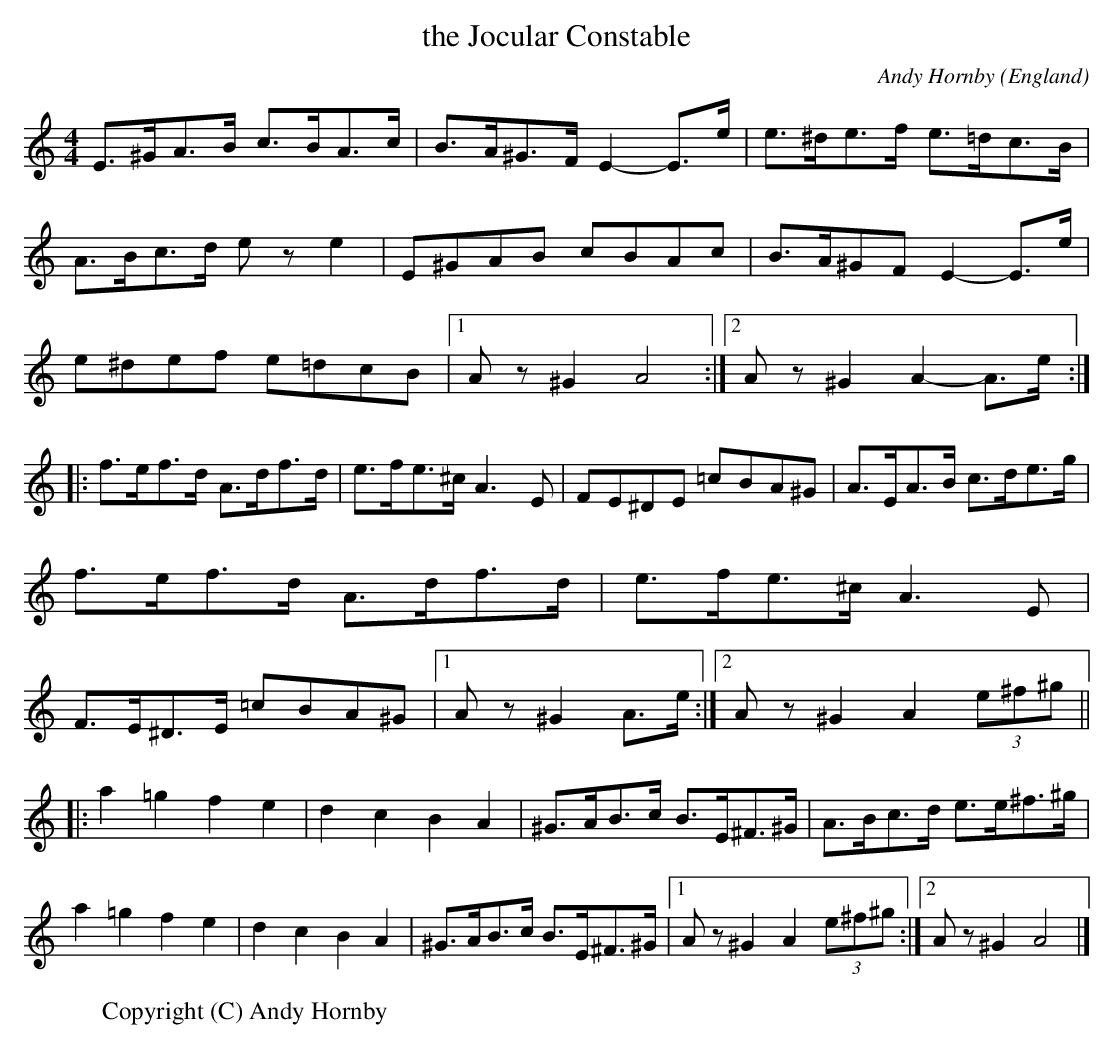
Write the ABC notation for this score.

X:1
T:the Jocular Constable
O:England
M:4/4
C:Andy Hornby
K:Am
E>^GA>B c>BA>c | B>A^G>F E2-E>e | \
e>^de>f e>=dc>B | A>Bc>d eze2 | \
E^GAB cBAc |B>A^GF E2-E>e | \
e^def e=dcB |1 Az^G2A4 :|2 Az^G2A2-A>e:|
|:f>ef>d A>df>d | e>fe>^c A3E | \
FE^DE =cBA^G | A>EA>B c>de>g |\
f>ef>d A>df>d | e>fe>^c A3E | \
F>E^D>E =cBA^G |1Az^G2A>e :|2 Az^G2A2 (3e^f^g ||
|:a2=g2f2e2 | d2c2B2A2 |\
^G>AB>c B>E^F>^G | A>Bc>d e>e^f>^g | \
a2=g2f2e2 | d2c2B2A2 | \
^G>AB>c B>E^F>^G |1 Az^G2A2 (3e^f^g :|2Az^G2A4 |]
W:Copyright (C) Andy Hornby
